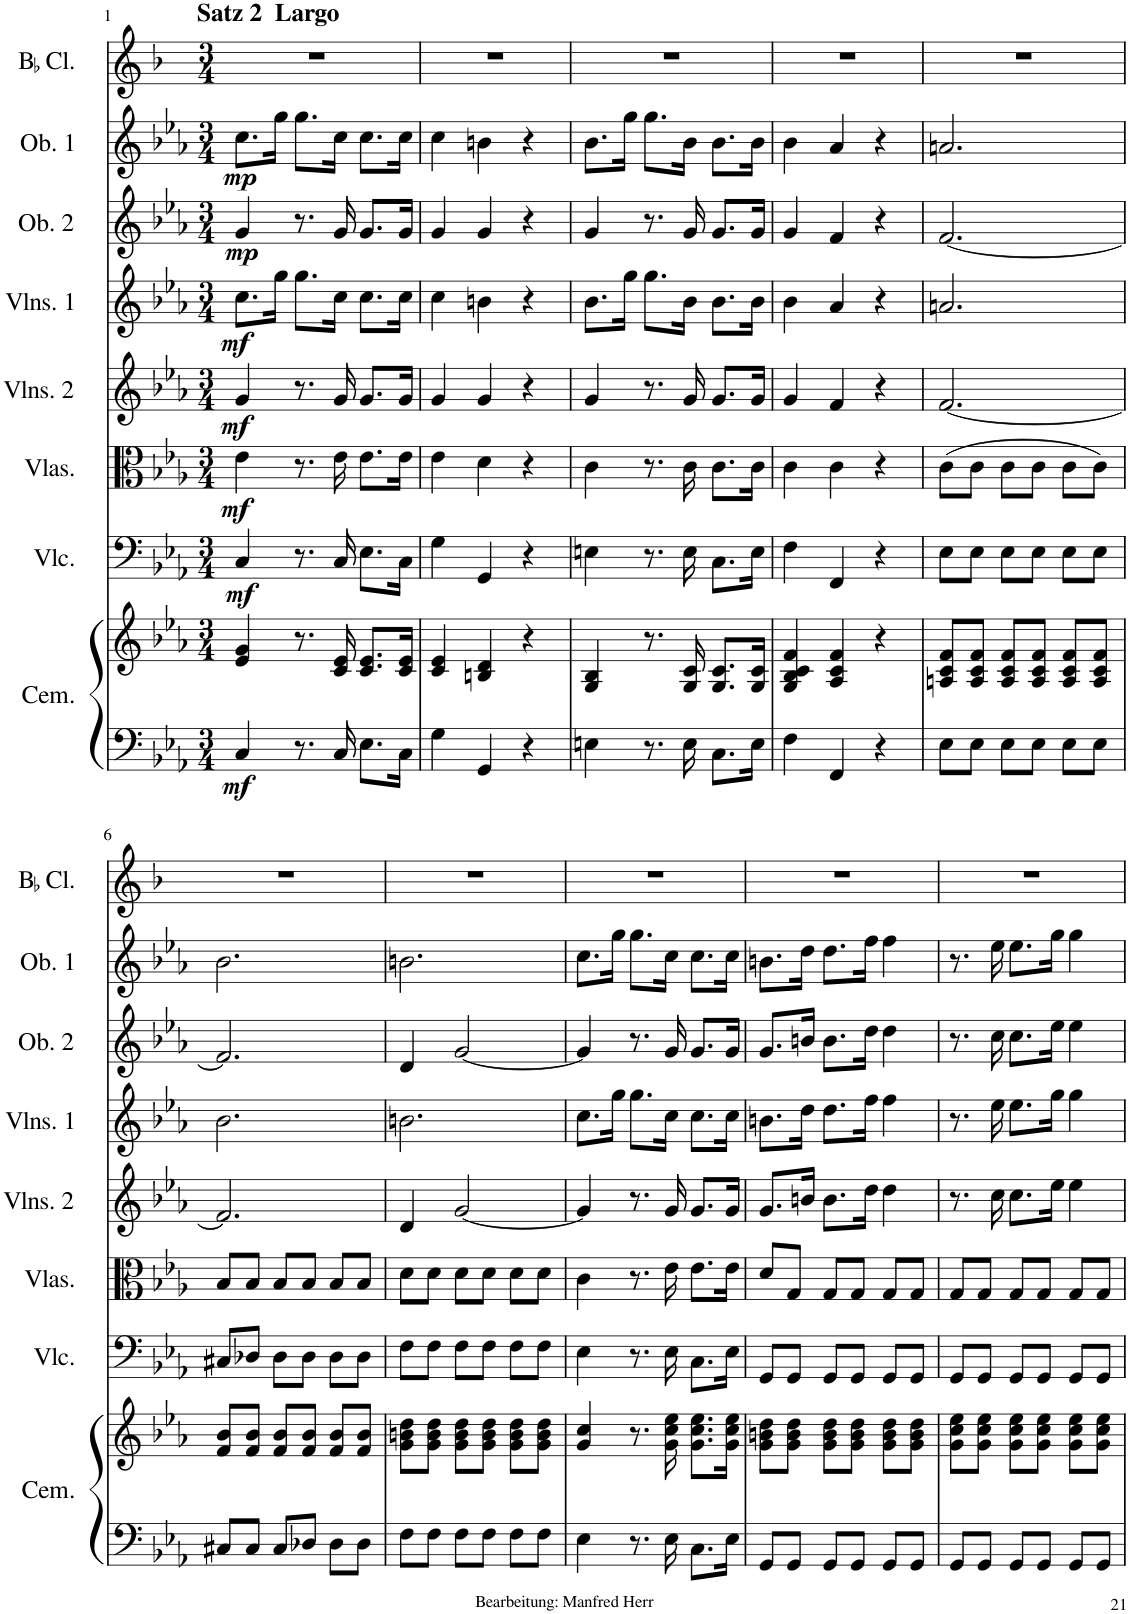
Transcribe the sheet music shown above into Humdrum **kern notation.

**kern	**kern	**dynam	**kern	**dynam	**kern	**dynam	**kern	**dynam	**kern	**dynam	**kern	**dynam	**kern	**dynam	**kern
*part8	*part8	*part8	*part7	*part7	*part6	*part6	*part5	*part5	*part4	*part4	*part3	*part3	*part2	*part2	*part1
*staff9	*staff8	*staff8/9	*staff7	*staff7	*staff6	*staff6	*staff5	*staff5	*staff4	*staff4	*staff3	*staff3	*staff2	*staff2	*staff1
*I"Cembalo	*	*	*I"Violoncello	*	*I"Violas	*	*I"Violins 2	*	*I"Violins 1	*	*I"Oboe 2	*	*I"Oboe 1	*	*I"BaccidentalFlat Clarinet
*I'Cem.	*	*	*I'Vlc.	*	*I'Vlas.	*	*I'Vlns. 2	*	*I'Vlns. 1	*	*I'Ob. 2	*	*I'Ob. 1	*	*I'BaccidentalFlat Cl.
!!LO:PB:g=z
*clefF4	*clefG2	*	*clefF4	*	*clefC3	*	*clefG2	*	*clefG2	*	*clefG2	*	*clefG2	*	*clefG2
*	*	*	*	*	*	*	*	*	*	*	*	*	*	*	*Trd1c2
*k[b-e-a-]	*k[b-e-a-]	*	*k[b-e-a-]	*	*k[b-e-a-]	*	*k[b-e-a-]	*	*k[b-e-a-]	*	*k[b-e-a-]	*	*k[b-e-a-]	*	*k[b-]
*M3/4	*M3/4	*	*M3/4	*	*M3/4	*	*M3/4	*	*M3/4	*	*M3/4	*	*M3/4	*	*M3/4
=1	=1	=1	=1	=1	=1	=1	=1	=1	=1	=1	=1	=1	=1	=1	=1
!	!	!	!	!	!	!	!	!	!	!	!	!	!	!	!LO:TX:a:B:t=Satz 2  Largo
!	!	!LO:DY:b=2	!	!LO:DY:b	!	!LO:DY:b	!	!LO:DY:b	!	!LO:DY:b	!	!LO:DY:b	!	!LO:DY:b	!
4C/	4e-/ 4g/	mf	4C/	mf	4e-\	mf	4g/	mf	8.cc\L	mf	4g/	mp	8.cc\L	mp	2.r
.	.	.	.	.	.	.	.	.	16gg\Jk	.	.	.	16gg\Jk	.	.
8.r	8.r	.	8.r	.	8.r	.	8.r	.	8.gg\L	.	8.r	.	8.gg\L	.	.
16C/	16c/ 16e-/	.	16C/	.	16e-\	.	16g/	.	16cc\Jk	.	16g/	.	16cc\Jk	.	.
8.E-\L	8.c/ 8.e-/L	.	8.E-\L	.	8.e-\L	.	8.g/L	.	8.cc\L	.	8.g/L	.	8.cc\L	.	.
16C\Jk	16c/ 16e-/Jk	.	16C\Jk	.	16e-\Jk	.	16g/Jk	.	16cc\Jk	.	16g/Jk	.	16cc\Jk	.	.
=2	=2	=2	=2	=2	=2	=2	=2	=2	=2	=2	=2	=2	=2	=2	=2
4G\	4c/ 4e-/	.	4G\	.	4e-\	.	4g/	.	4cc\	.	4g/	.	4cc\	.	2.r
4GG/	4Bn/ 4d/	.	4GG/	.	4d\	.	4g/	.	4bn\	.	4g/	.	4bn\	.	.
4r	4r	.	4r	.	4r	.	4r	.	4r	.	4r	.	4r	.	.
=3	=3	=3	=3	=3	=3	=3	=3	=3	=3	=3	=3	=3	=3	=3	=3
4En\	4G/ 4B-/	.	4En\	.	4c\	.	4g/	.	8.b-\L	.	4g/	.	8.b-\L	.	2.r
.	.	.	.	.	.	.	.	.	16gg\Jk	.	.	.	16gg\Jk	.	.
8.r	8.r	.	8.r	.	8.r	.	8.r	.	8.gg\L	.	8.r	.	8.gg\L	.	.
16E\	16G/ 16c/	.	16E\	.	16c\	.	16g/	.	16b-\Jk	.	16g/	.	16b-\Jk	.	.
8.C\L	8.G/ 8.c/L	.	8.C\L	.	8.c\L	.	8.g/L	.	8.b-\L	.	8.g/L	.	8.b-\L	.	.
16E\Jk	16G/ 16c/Jk	.	16E\Jk	.	16c\Jk	.	16g/Jk	.	16b-\Jk	.	16g/Jk	.	16b-\Jk	.	.
=4	=4	=4	=4	=4	=4	=4	=4	=4	=4	=4	=4	=4	=4	=4	=4
4F\	4G/ 4B-/ 4c/ 4f/	.	4F\	.	4c\	.	4g/	.	4b-\	.	4g/	.	4b-\	.	2.r
4FF/	4A-/ 4c/ 4f/	.	4FF/	.	4c\	.	4f/	.	4a-/	.	4f/	.	4a-/	.	.
4r	4r	.	4r	.	4r	.	4r	.	4r	.	4r	.	4r	.	.
=5	=5	=5	=5	=5	=5	=5	=5	=5	=5	=5	=5	=5	=5	=5	=5
8E-\L	8An/ 8c/ 8f/L	.	8E-\L	.	(8c\L	.	[2.f/	.	2.an/	.	[2.f/	.	2.an/	.	2.r
8E-\J	8A/ 8c/ 8f/J	.	8E-\J	.	8c\J	.	.	.	.	.	.	.	.	.	.
8E-\L	8A/ 8c/ 8f/L	.	8E-\L	.	8c\L	.	.	.	.	.	.	.	.	.	.
8E-\J	8A/ 8c/ 8f/J	.	8E-\J	.	8c\J	.	.	.	.	.	.	.	.	.	.
8E-\L	8A/ 8c/ 8f/L	.	8E-\L	.	8c\L	.	.	.	.	.	.	.	.	.	.
8E-\J	8A/ 8c/ 8f/J	.	8E-\J	.	8c\J)	.	.	.	.	.	.	.	.	.	.
!!LO:LB:g=z
=6	=6	=6	=6	=6	=6	=6	=6	=6	=6	=6	=6	=6	=6	=6	=6
8C#X/L	8f/ 8b-/L	.	8C#X/L	.	8B-/L	.	2.f/]	.	2.b-\	.	2.f/]	.	2.b-\	.	2.r
8C#/J	8f/ 8b-/J	.	8D-X/J	.	8B-/J	.	.	.	.	.	.	.	.	.	.
8C#/L	8f/ 8b-/L	.	8D-\L	.	8B-/L	.	.	.	.	.	.	.	.	.	.
8D-X/J	8f/ 8b-/J	.	8D-\J	.	8B-/J	.	.	.	.	.	.	.	.	.	.
8D-\L	8f/ 8b-/L	.	8D-\L	.	8B-/L	.	.	.	.	.	.	.	.	.	.
8D-\J	8f/ 8b-/J	.	8D-\J	.	8B-/J	.	.	.	.	.	.	.	.	.	.
=7	=7	=7	=7	=7	=7	=7	=7	=7	=7	=7	=7	=7	=7	=7	=7
8F\L	8g\ 8bn\ 8dd\L	.	8F\L	.	8d\L	.	4d/	.	2.bn\	.	4d/	.	2.bn\	.	2.r
8F\J	8g\ 8b\ 8dd\J	.	8F\J	.	8d\J	.	.	.	.	.	.	.	.	.	.
8F\L	8g\ 8b\ 8dd\L	.	8F\L	.	8d\L	.	[2g/	.	.	.	[2g/	.	.	.	.
8F\J	8g\ 8b\ 8dd\J	.	8F\J	.	8d\J	.	.	.	.	.	.	.	.	.	.
8F\L	8g\ 8b\ 8dd\L	.	8F\L	.	8d\L	.	.	.	.	.	.	.	.	.	.
8F\J	8g\ 8b\ 8dd\J	.	8F\J	.	8d\J	.	.	.	.	.	.	.	.	.	.
=8	=8	=8	=8	=8	=8	=8	=8	=8	=8	=8	=8	=8	=8	=8	=8
4E-\	4g/ 4cc/	.	4E-\	.	4c\	.	4g/]	.	8.cc\L	.	4g/]	.	8.cc\L	.	2.r
.	.	.	.	.	.	.	.	.	16gg\Jk	.	.	.	16gg\Jk	.	.
8.r	8.r	.	8.r	.	8.r	.	8.r	.	8.gg\L	.	8.r	.	8.gg\L	.	.
16E-\	16g\ 16cc\ 16ee-\	.	16E-\	.	16e-\	.	16g/	.	16cc\Jk	.	16g/	.	16cc\Jk	.	.
8.C\L	8.g\ 8.cc\ 8.ee-\L	.	8.C\L	.	8.e-\L	.	8.g/L	.	8.cc\L	.	8.g/L	.	8.cc\L	.	.
16E-\Jk	16g\ 16cc\ 16ee-\Jk	.	16E-\Jk	.	16e-\Jk	.	16g/Jk	.	16cc\Jk	.	16g/Jk	.	16cc\Jk	.	.
=9	=9	=9	=9	=9	=9	=9	=9	=9	=9	=9	=9	=9	=9	=9	=9
8GG/L	8g\ 8bn\ 8dd\L	.	8GG/L	.	8d/L	.	8.g/L	.	8.bn\L	.	8.g/L	.	8.bn\L	.	2.r
8GG/J	8g\ 8b\ 8dd\J	.	8GG/J	.	8G/J	.	.	.	.	.	.	.	.	.	.
.	.	.	.	.	.	.	16bn/Jk	.	16dd\Jk	.	16bn/Jk	.	16dd\Jk	.	.
8GG/L	8g\ 8b\ 8dd\L	.	8GG/L	.	8G/L	.	8.b\L	.	8.dd\L	.	8.b\L	.	8.dd\L	.	.
8GG/J	8g\ 8b\ 8dd\J	.	8GG/J	.	8G/J	.	.	.	.	.	.	.	.	.	.
.	.	.	.	.	.	.	16dd\Jk	.	16ff\Jk	.	16dd\Jk	.	16ff\Jk	.	.
8GG/L	8g\ 8b\ 8dd\L	.	8GG/L	.	8G/L	.	4dd\	.	4ff\	.	4dd\	.	4ff\	.	.
8GG/J	8g\ 8b\ 8dd\J	.	8GG/J	.	8G/J	.	.	.	.	.	.	.	.	.	.
=10	=10	=10	=10	=10	=10	=10	=10	=10	=10	=10	=10	=10	=10	=10	=10
8GG/L	8g\ 8cc\ 8ee-\L	.	8GG/L	.	8G/L	.	8.r	.	8.r	.	8.r	.	8.r	.	2.r
8GG/J	8g\ 8cc\ 8ee-\J	.	8GG/J	.	8G/J	.	.	.	.	.	.	.	.	.	.
.	.	.	.	.	.	.	16cc\	.	16ee-\	.	16cc\	.	16ee-\	.	.
8GG/L	8g\ 8cc\ 8ee-\L	.	8GG/L	.	8G/L	.	8.cc\L	.	8.ee-\L	.	8.cc\L	.	8.ee-\L	.	.
8GG/J	8g\ 8cc\ 8ee-\J	.	8GG/J	.	8G/J	.	.	.	.	.	.	.	.	.	.
.	.	.	.	.	.	.	16ee-\Jk	.	16gg\Jk	.	16ee-\Jk	.	16gg\Jk	.	.
8GG/L	8g\ 8cc\ 8ee-\L	.	8GG/L	.	8G/L	.	4ee-\	.	4gg\	.	4ee-\	.	4gg\	.	.
8GG/J	8g\ 8cc\ 8ee-\J	.	8GG/J	.	8G/J	.	.	.	.	.	.	.	.	.	.
=	=	=	=	=	=	=	=	=	=	=	=	=	=	=	=
*-	*-	*-	*-	*-	*-	*-	*-	*-	*-	*-	*-	*-	*-	*-	*-
